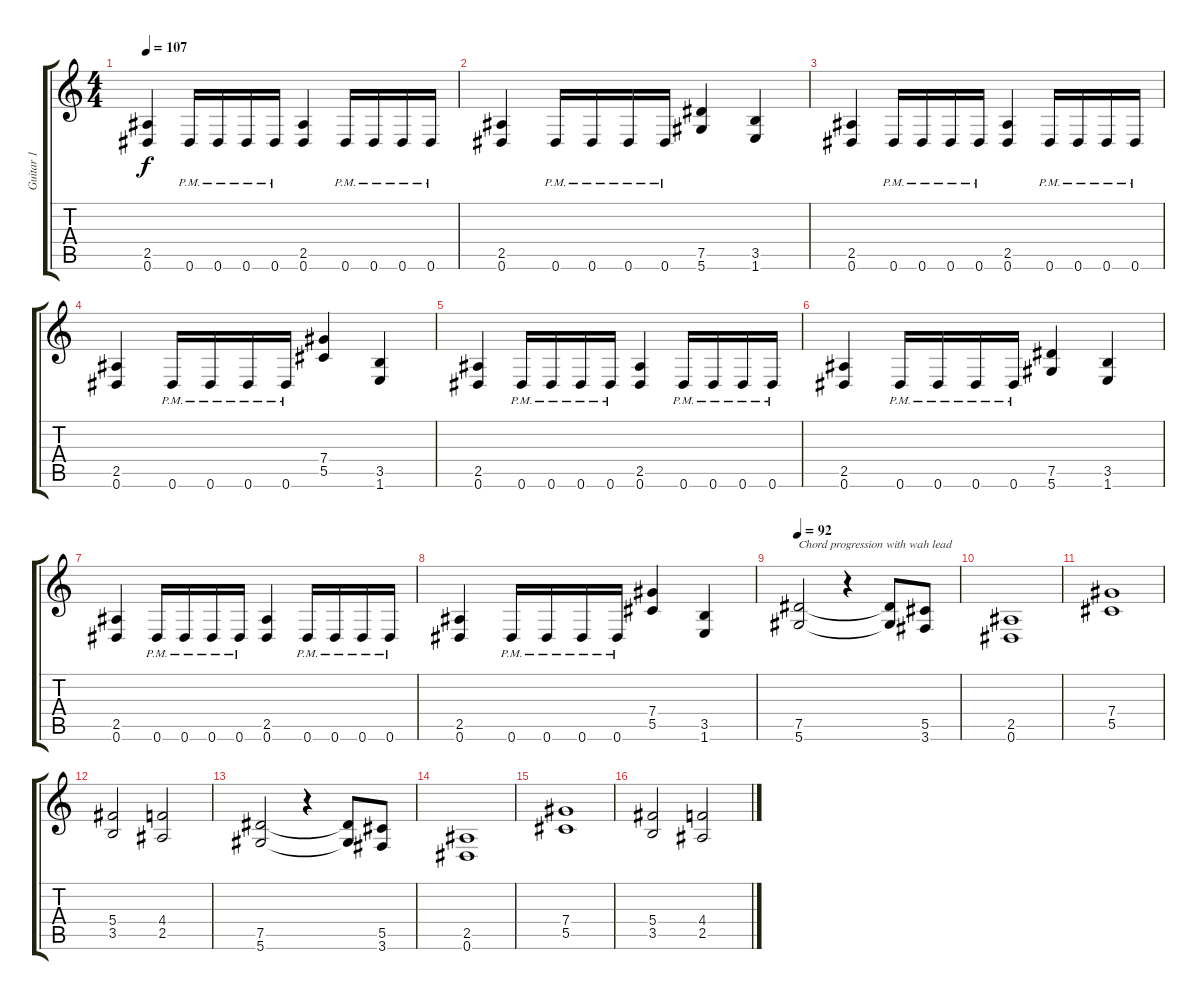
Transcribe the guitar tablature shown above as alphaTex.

\track ("Guitar 1" "Guitar 1") {instrument distortionguitar}
\staff {score tabs}
\tuning (Eb4 Bb3 Gb3 Db3 Ab2 Eb2) {hide}
\ts (4 4)
\tempo 107
\clef g2
\ks c
(2.5 0.6).4{dy f volume 10} 0.6{pm}.16 0.6{pm}.16 0.6{pm}.16 0.6{pm}.16 (2.5 0.6).4 0.6{pm}.16 0.6{pm}.16 0.6{pm}.16 0.6{pm}.16 |
(2.5 0.6).4 0.6{pm}.16 0.6{pm}.16 0.6{pm}.16 0.6{pm}.16 (7.5 5.6).4 (3.5 1.6).4 |
(2.5 0.6).4 0.6{pm}.16 0.6{pm}.16 0.6{pm}.16 0.6{pm}.16 (2.5 0.6).4 0.6{pm}.16 0.6{pm}.16 0.6{pm}.16 0.6{pm}.16 |
(2.5 0.6).4 0.6{pm}.16 0.6{pm}.16 0.6{pm}.16 0.6{pm}.16 (7.4 5.5).4 (3.5 1.6).4 |
(2.5 0.6).4 0.6{pm}.16 0.6{pm}.16 0.6{pm}.16 0.6{pm}.16 (2.5 0.6).4 0.6{pm}.16 0.6{pm}.16 0.6{pm}.16 0.6{pm}.16 |
(2.5 0.6).4 0.6{pm}.16 0.6{pm}.16 0.6{pm}.16 0.6{pm}.16 (7.5 5.6).4 (3.5 1.6).4 |
(2.5 0.6).4 0.6{pm}.16 0.6{pm}.16 0.6{pm}.16 0.6{pm}.16 (2.5 0.6).4 0.6{pm}.16 0.6{pm}.16 0.6{pm}.16 0.6{pm}.16 |
(2.5 0.6).4 0.6{pm}.16 0.6{pm}.16 0.6{pm}.16 0.6{pm}.16 (7.4 5.5).4 (3.5 1.6).4 |
\tempo 92
(7.5 5.6).2{txt "Chord progression with wah lead"} r.4 (7.5{t} 5.6{t}).8 (5.5 3.6).8 |
(2.5 0.6).1 |
(7.4 5.5).1 |
(5.4 3.5).2 (4.4 2.5).2 |
(7.5 5.6).2 r.4 (7.5{t} 5.6{t}).8 (5.5 3.6).8 |
(2.5 0.6).1 |
(7.4 5.5).1 |
(5.4 3.5).2 (4.4 2.5).2
